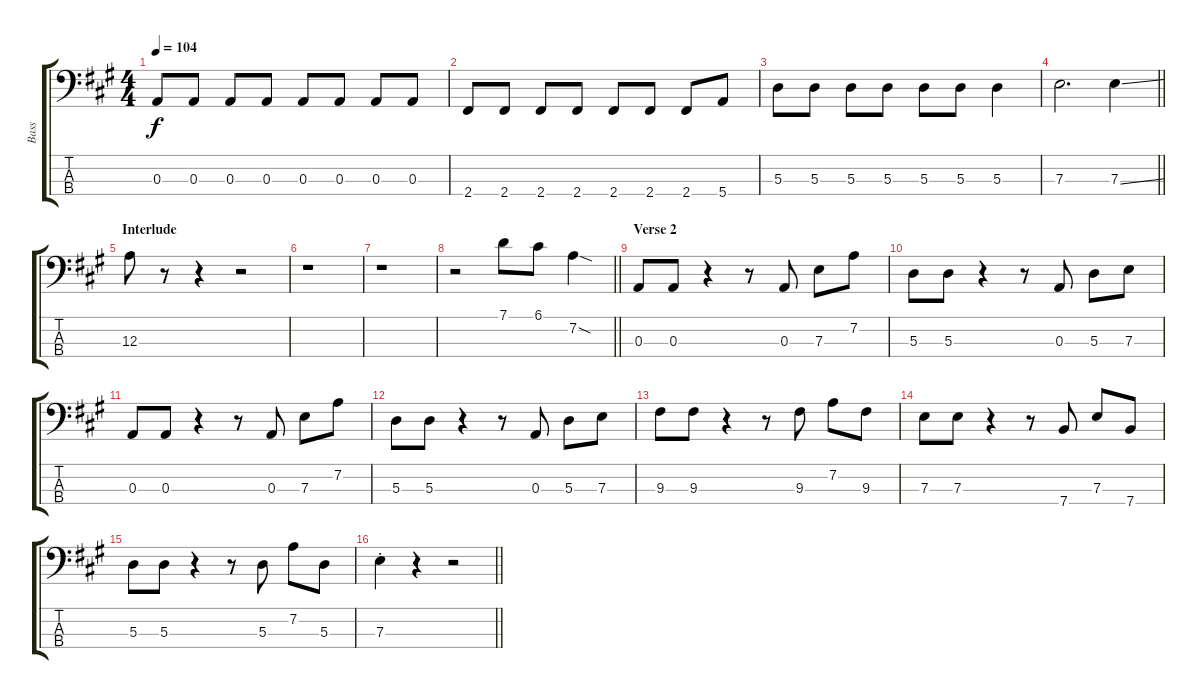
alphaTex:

\track ("Bass" "Bass") {instrument electricbassfinger}
\staff {score tabs}
\tuning (G2 D2 A1 E1) {hide}
\ts (4 4)
\tempo 104
\clef f4
\ks a
0.3.8{dy f} 0.3.8 0.3.8 0.3.8 0.3.8 0.3.8 0.3.8 0.3.8 |
2.4.8 2.4.8 2.4.8 2.4.8 2.4.8 2.4.8 2.4.8 5.4.8 |
5.3.8 5.3.8 5.3.8 5.3.8 5.3.8 5.3.8 5.3.4 |
\barLineRight lightlight
7.3.2{d} 7.3{ss}.4 |
\section ("" "Interlude")
12.3.8 r.8 r.4 r.2 |
r.1 |
r.1 |
\barLineRight lightlight
r.2 7.1.8 6.1.8 7.2{sod}.4 |
\section ("" "Verse 2")
0.3.8 0.3.8 r.4 r.8 0.3.8 7.3.8 7.2.8 |
5.3.8 5.3.8 r.4 r.8 0.3.8 5.3.8 7.3.8 |
0.3.8 0.3.8 r.4 r.8 0.3.8 7.3.8 7.2.8 |
5.3.8 5.3.8 r.4 r.8 0.3.8 5.3.8 7.3.8 |
9.3.8 9.3.8 r.4 r.8 9.3.8 7.2.8 9.3.8 |
7.3.8 7.3.8 r.4 r.8 7.4.8 7.3.8 7.4.8 |
5.3.8 5.3.8 r.4 r.8 5.3.8 7.2.8 5.3.8 |
\barLineRight lightlight
7.3{st}.4 r.4 r.2
